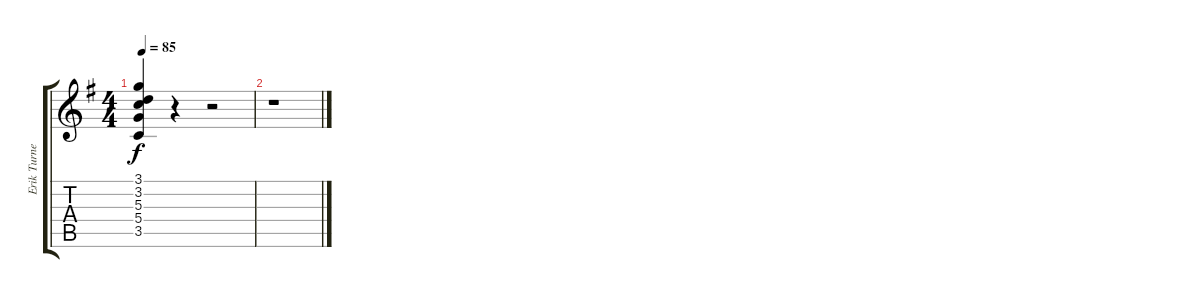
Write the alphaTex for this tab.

\track ("Erik Turner Rhy" "Erik Turne") {instrument distortionguitar}
\staff {score tabs}
\tuning (E4 B3 G3 D3 A2 E2) {hide}
\ts (4 4)
\tempo 85
\clef g2
\ks g
(3.1{t} 3.2{t} 5.3{t} 5.4{t} 3.5{t}).4{dy f} r.4 r.2 |
r.1
